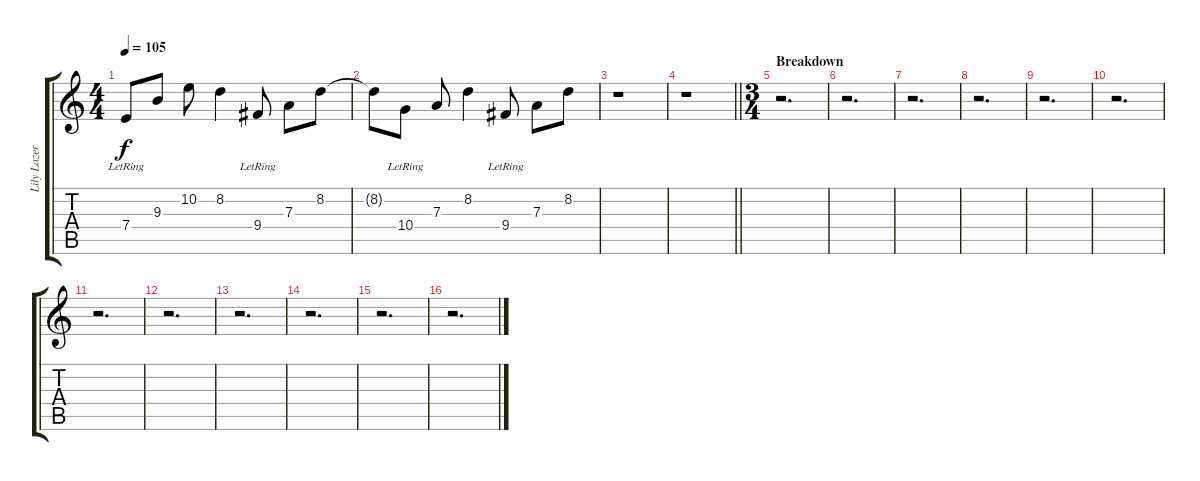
\track ("Lily Lazer (Guitar)" "Lily Lazer") {instrument distortionguitar}
\staff {score tabs}
\tuning (B3 Gb3 D3 A2 E2 B1) {hide}
\ts (4 4)
\tempo 105
\clef g2
\ks c
7.4{lr}.8{dy f} 9.3.8 10.2.8 8.2.4 9.4{lr}.8 7.3.8 8.2.8 |
8.2{t}.8 10.4{lr}.8 7.3.8 8.2.4 9.4{lr}.8 7.3.8 8.2.8 |
r.1 |
\barLineRight lightlight
r.1 |
\ts (3 4)
\section ("" "Breakdown")
r.2{d} |
r.2{d} |
r.2{d} |
r.2{d} |
r.2{d} |
r.2{d} |
r.2{d} |
r.2{d} |
r.2{d} |
r.2{d} |
r.2{d} |
r.2{d}
